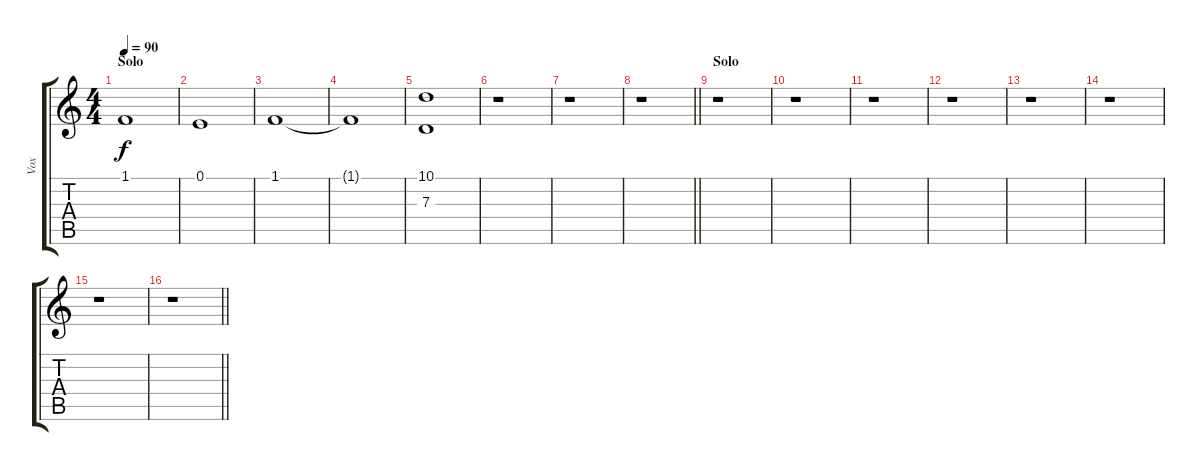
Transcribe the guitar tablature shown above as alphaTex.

\track ("Vox" "Vox") {instrument altosax}
\staff {score tabs}
\tuning (E4 B3 G3 D3 A2 E2) {hide}
\ts (4 4)
\section ("" "Solo")
\tempo 90
\clef g2
\ks c
1.1.1{dy f volume 0} |
0.1.1 |
1.1.1 |
1.1{t}.1 |
(10.1 7.3).1{volume 16} |
r.1 |
r.1 |
\barLineRight lightlight
r.1 |
\section ("" "Solo")
r.1 |
r.1 |
r.1 |
r.1 |
r.1 |
r.1 |
r.1 |
\barLineRight lightlight
r.1
